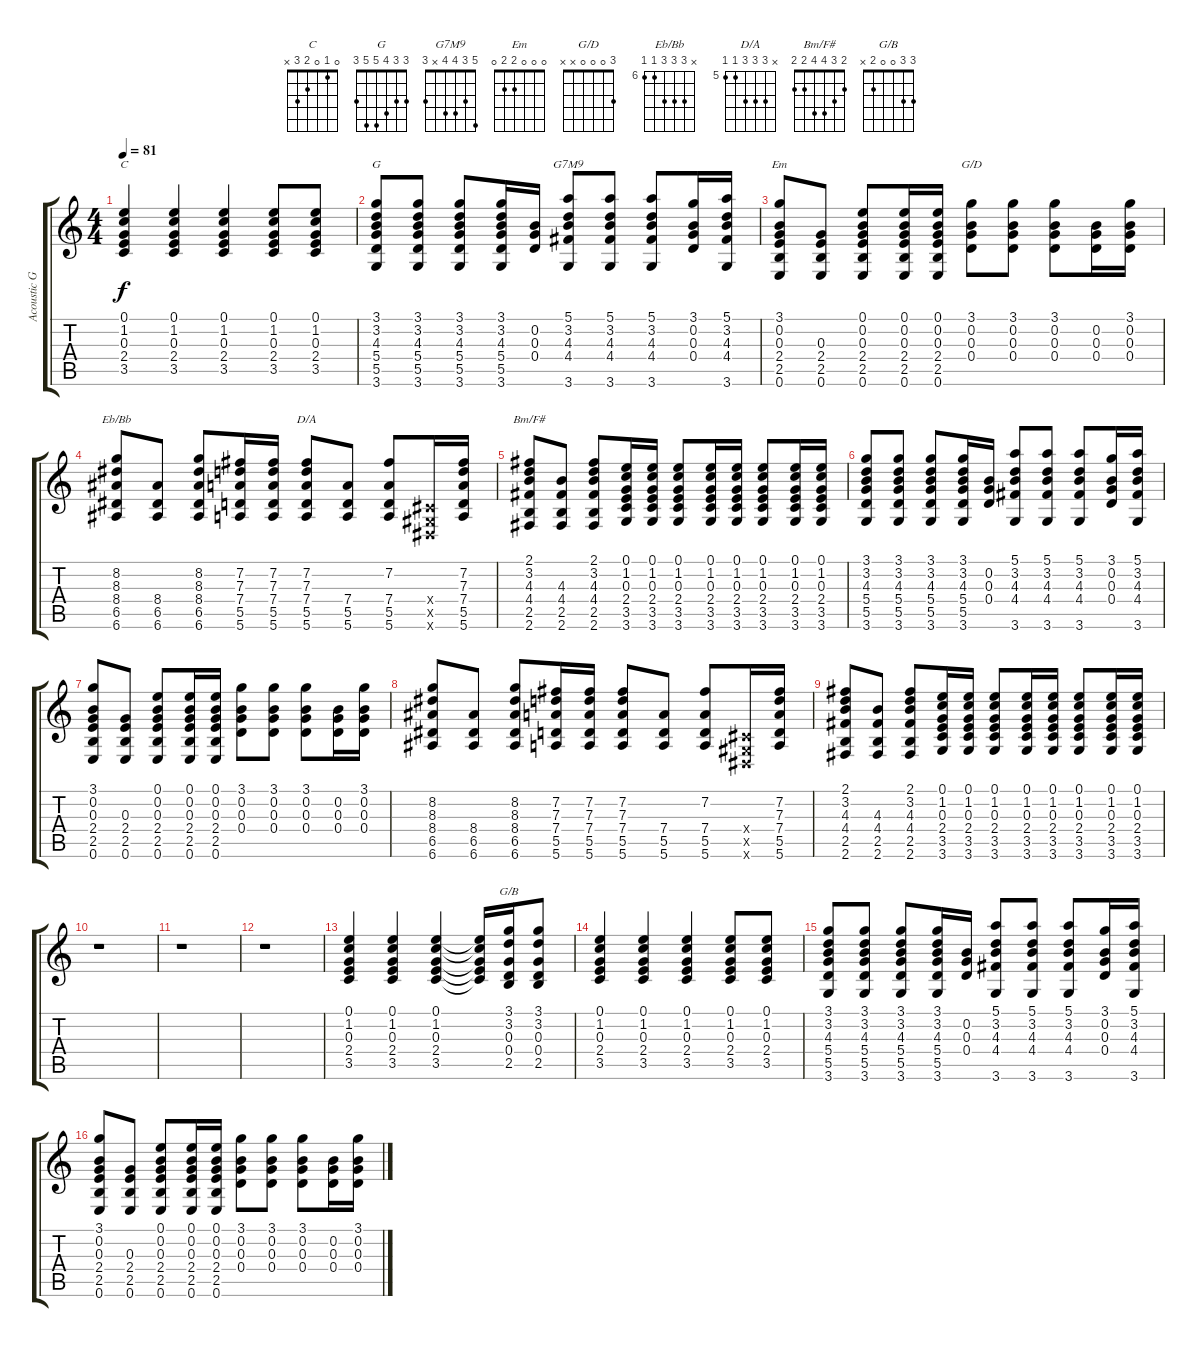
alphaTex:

\track ("Acoustic Guitar" "Acoustic G") {instrument acousticguitarsteel}
\staff {score tabs}
\tuning (E4 B3 G3 D3 A2 E2) {hide}
\chord ("C" 0 1 0 2 3 x)
\chord ("G" 3 3 4 5 5 3)
\chord ("G7M9" 5 3 4 4 x 3)
\chord ("Em" 0 0 0 2 2 0)
\chord ("G/D" 3 0 0 0 x x)
\chord ("Eb/Bb" x 8 8 8 6 6) {firstfret 6}
\chord ("D/A" x 7 7 7 5 5) {firstfret 5}
\chord ("Bm/F#" 2 3 4 4 2 2)
\chord ("G/B" 3 3 0 0 2 x)
\ts (4 4)
\tempo 81
\clef g2
\ks c
(0.1 1.2 0.3 2.4 3.5).4{ch "C" dy f} (0.1 1.2 0.3 2.4 3.5).4 (0.1 1.2 0.3 2.4 3.5).4 (0.1 1.2 0.3 2.4 3.5).8 (0.1 1.2 0.3 2.4 3.5).8 |
(3.1 3.2 4.3 5.4 5.5 3.6).8{ch "G"} (3.1 3.2 4.3 5.4 5.5 3.6).8 (3.1 3.2 4.3 5.4 5.5 3.6).8 (3.1 3.2 4.3 5.4 5.5 3.6).16 (0.2 0.3 0.4).16 (5.1 3.2 4.3 4.4 3.6).8{ch "G7M9"} (5.1 3.2 4.3 4.4 3.6).8 (5.1 3.2 4.3 4.4 3.6).8 (3.1 0.2 0.3 0.4).16 (5.1 3.2 4.3 4.4 3.6).16 |
(3.1 0.2 0.3 2.4 2.5 0.6).8{ch "Em"} (0.3 2.4 2.5 0.6).8 (0.1 0.2 0.3 2.4 2.5 0.6).8 (0.1 0.2 0.3 2.4 2.5 0.6).16 (0.1 0.2 0.3 2.4 2.5 0.6).16 (3.1 0.2 0.3 0.4).8{ch "G/D"} (3.1 0.2 0.3 0.4).8 (3.1 0.2 0.3 0.4).8 (0.2 0.3 0.4).16 (3.1 0.2 0.3 0.4).16 |
(8.2 8.3 8.4 6.5 6.6).8{ch "Eb/Bb"} (8.4 6.5 6.6).8 (8.2 8.3 8.4 6.5 6.6).8 (7.2 7.3 7.4 5.5 5.6).16 (7.2 7.3 7.4 5.5 5.6).16 (7.2 7.3 7.4 5.5 5.6).8{ch "D/A"} (7.4 5.5 5.6).8 (7.2 7.4 5.5 5.6).8 (-1.4{x} -1.5{x} -1.6{x}).16 (7.2 7.3 7.4 5.5 5.6).16 |
(2.1 3.2 4.3 4.4 2.5 2.6).8{ch "Bm/F#"} (4.3 4.4 2.5 2.6).8 (2.1 3.2 4.3 4.4 2.5 2.6).8 (0.1 1.2 0.3 2.4 3.5 3.6).16 (0.1 1.2 0.3 2.4 3.5 3.6).16 (0.1 1.2 0.3 2.4 3.5 3.6).8 (0.1 1.2 0.3 2.4 3.5 3.6).16 (0.1 1.2 0.3 2.4 3.5 3.6).16 (0.1 1.2 0.3 2.4 3.5 3.6).8 (0.1 1.2 0.3 2.4 3.5 3.6).16 (0.1 1.2 0.3 2.4 3.5 3.6).16 |
(3.1 3.2 4.3 5.4 5.5 3.6).8 (3.1 3.2 4.3 5.4 5.5 3.6).8 (3.1 3.2 4.3 5.4 5.5 3.6).8 (3.1 3.2 4.3 5.4 5.5 3.6).16 (0.2 0.3 0.4).16 (5.1 3.2 4.3 4.4 3.6).8 (5.1 3.2 4.3 4.4 3.6).8 (5.1 3.2 4.3 4.4 3.6).8 (3.1 0.2 0.3 0.4).16 (5.1 3.2 4.3 4.4 3.6).16 |
(3.1 0.2 0.3 2.4 2.5 0.6).8 (0.3 2.4 2.5 0.6).8 (0.1 0.2 0.3 2.4 2.5 0.6).8 (0.1 0.2 0.3 2.4 2.5 0.6).16 (0.1 0.2 0.3 2.4 2.5 0.6).16 (3.1 0.2 0.3 0.4).8 (3.1 0.2 0.3 0.4).8 (3.1 0.2 0.3 0.4).8 (0.2 0.3 0.4).16 (3.1 0.2 0.3 0.4).16 |
(8.2 8.3 8.4 6.5 6.6).8 (8.4 6.5 6.6).8 (8.2 8.3 8.4 6.5 6.6).8 (7.2 7.3 7.4 5.5 5.6).16 (7.2 7.3 7.4 5.5 5.6).16 (7.2 7.3 7.4 5.5 5.6).8 (7.4 5.5 5.6).8 (7.2 7.4 5.5 5.6).8 (-1.4{x} -1.5{x} -1.6{x}).16 (7.2 7.3 7.4 5.5 5.6).16 |
(2.1 3.2 4.3 4.4 2.5 2.6).8 (4.3 4.4 2.5 2.6).8 (2.1 3.2 4.3 4.4 2.5 2.6).8 (0.1 1.2 0.3 2.4 3.5 3.6).16 (0.1 1.2 0.3 2.4 3.5 3.6).16 (0.1 1.2 0.3 2.4 3.5 3.6).8 (0.1 1.2 0.3 2.4 3.5 3.6).16 (0.1 1.2 0.3 2.4 3.5 3.6).16 (0.1 1.2 0.3 2.4 3.5 3.6).8 (0.1 1.2 0.3 2.4 3.5 3.6).16 (0.1 1.2 0.3 2.4 3.5 3.6).16 |
r.1 |
r.1 |
r.1 |
(0.1 1.2 0.3 2.4 3.5).4 (0.1 1.2 0.3 2.4 3.5).4 (0.1 1.2 0.3 2.4 3.5).4 (0.1{t} 1.2{t} 0.3{t} 2.4{t} 3.5{t}).16 (3.1 3.2 0.3 0.4 2.5).16{ch "G/B"} (3.1 3.2 0.3 0.4 2.5).8 |
(0.1 1.2 0.3 2.4 3.5).4 (0.1 1.2 0.3 2.4 3.5).4 (0.1 1.2 0.3 2.4 3.5).4 (0.1 1.2 0.3 2.4 3.5).8 (0.1 1.2 0.3 2.4 3.5).8 |
(3.1 3.2 4.3 5.4 5.5 3.6).8 (3.1 3.2 4.3 5.4 5.5 3.6).8 (3.1 3.2 4.3 5.4 5.5 3.6).8 (3.1 3.2 4.3 5.4 5.5 3.6).16 (0.2 0.3 0.4).16 (5.1 3.2 4.3 4.4 3.6).8 (5.1 3.2 4.3 4.4 3.6).8 (5.1 3.2 4.3 4.4 3.6).8 (3.1 0.2 0.3 0.4).16 (5.1 3.2 4.3 4.4 3.6).16 |
(3.1 0.2 0.3 2.4 2.5 0.6).8 (0.3 2.4 2.5 0.6).8 (0.1 0.2 0.3 2.4 2.5 0.6).8 (0.1 0.2 0.3 2.4 2.5 0.6).16 (0.1 0.2 0.3 2.4 2.5 0.6).16 (3.1 0.2 0.3 0.4).8 (3.1 0.2 0.3 0.4).8 (3.1 0.2 0.3 0.4).8 (0.2 0.3 0.4).16 (3.1 0.2 0.3 0.4).16
